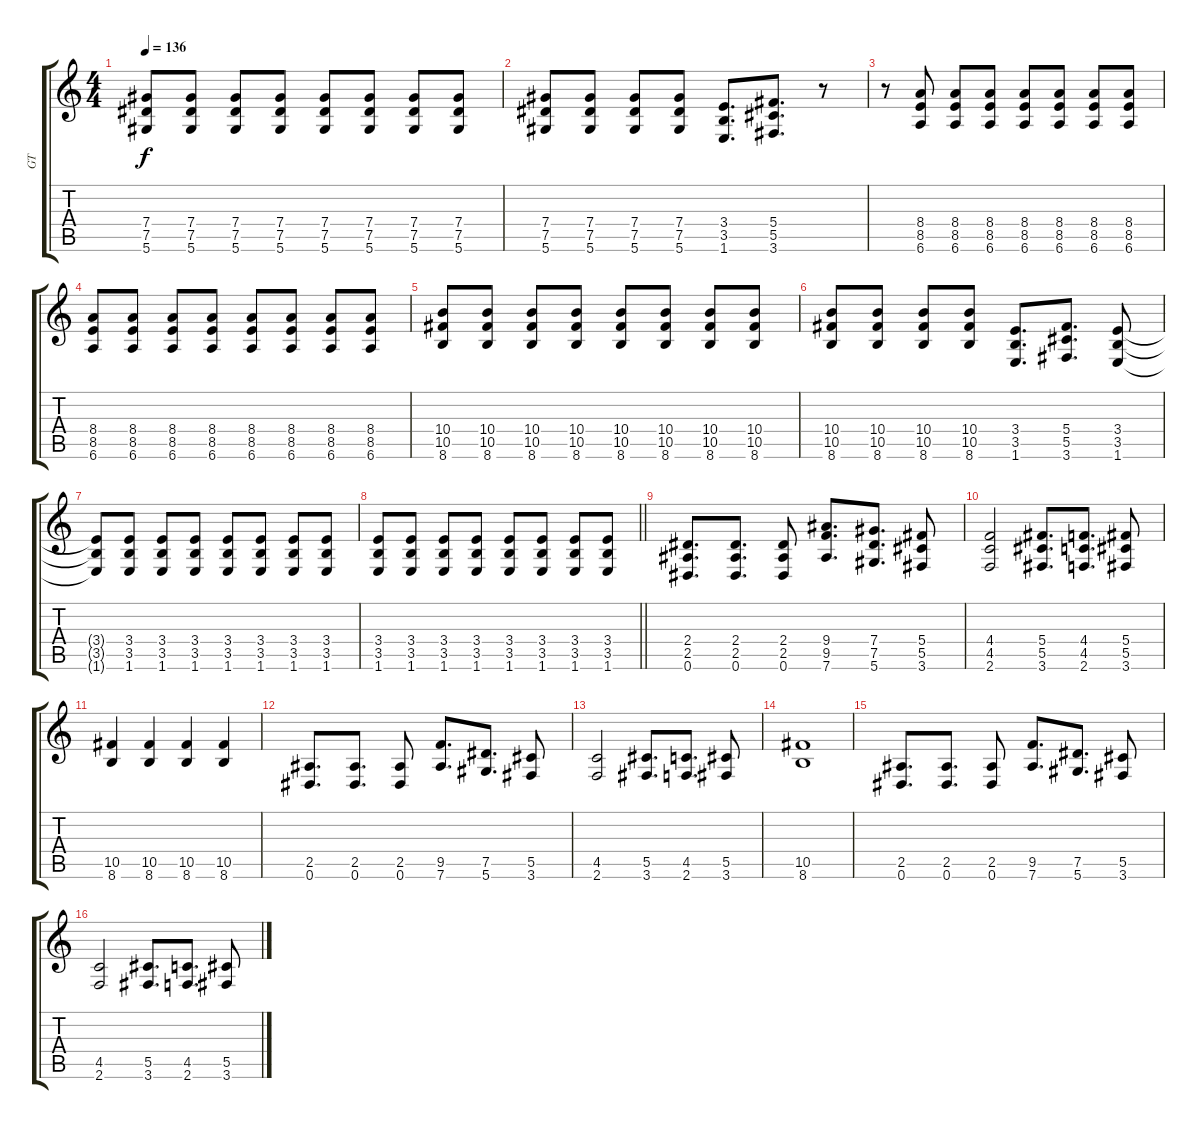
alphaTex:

\track ("GT" "GT") {instrument overdrivenguitar}
\staff {score tabs}
\tuning (Eb4 Bb3 Gb3 Db3 Ab2 Eb2) {hide}
\ts (4 4)
\tempo 136
\clef g2
\ks c
(7.4 7.5 5.6).8{dy f} (7.4 7.5 5.6).8 (7.4 7.5 5.6).8 (7.4 7.5 5.6).8 (7.4 7.5 5.6).8 (7.4 7.5 5.6).8 (7.4 7.5 5.6).8 (7.4 7.5 5.6).8 |
(7.4 7.5 5.6).8 (7.4 7.5 5.6).8 (7.4 7.5 5.6).8 (7.4 7.5 5.6).8 (3.4 3.5 1.6).8{d} (5.4 5.5 3.6).8{d} r.8 |
r.8 (8.4 8.5 6.6).8 (8.4 8.5 6.6).8 (8.4 8.5 6.6).8 (8.4 8.5 6.6).8 (8.4 8.5 6.6).8 (8.4 8.5 6.6).8 (8.4 8.5 6.6).8 |
(8.4 8.5 6.6).8 (8.4 8.5 6.6).8 (8.4 8.5 6.6).8 (8.4 8.5 6.6).8 (8.4 8.5 6.6).8 (8.4 8.5 6.6).8 (8.4 8.5 6.6).8 (8.4 8.5 6.6).8 |
(10.4 10.5 8.6).8 (10.4 10.5 8.6).8 (10.4 10.5 8.6).8 (10.4 10.5 8.6).8 (10.4 10.5 8.6).8 (10.4 10.5 8.6).8 (10.4 10.5 8.6).8 (10.4 10.5 8.6).8 |
(10.4 10.5 8.6).8 (10.4 10.5 8.6).8 (10.4 10.5 8.6).8 (10.4 10.5 8.6).8 (3.4 3.5 1.6).8{d} (5.4 5.5 3.6).8{d} (3.4 3.5 1.6).8 |
(3.4{t} 3.5{t} 1.6{t}).8 (3.4 3.5 1.6).8 (3.4 3.5 1.6).8 (3.4 3.5 1.6).8 (3.4 3.5 1.6).8 (3.4 3.5 1.6).8 (3.4 3.5 1.6).8 (3.4 3.5 1.6).8 |
\barLineRight lightlight
(3.4 3.5 1.6).8 (3.4 3.5 1.6).8 (3.4 3.5 1.6).8 (3.4 3.5 1.6).8 (3.4 3.5 1.6).8 (3.4 3.5 1.6).8 (3.4 3.5 1.6).8 (3.4 3.5 1.6).8 |
\section ("" "")
(2.4 2.5 0.6).8{d} (2.4 2.5 0.6).8{d} (2.4 2.5 0.6).8 (9.4 9.5 7.6).8{d} (7.4 7.5 5.6).8{d} (5.4 5.5 3.6).8 |
(4.4 4.5 2.6).2 (5.4 5.5 3.6).8{d} (4.4 4.5 2.6).8{d} (5.4 5.5 3.6).8 |
(10.5 8.6).4 (10.5 8.6).4 (10.5 8.6).4 (10.5 8.6).4 |
(2.5 0.6).8{d} (2.5 0.6).8{d} (2.5 0.6).8 (9.5 7.6).8{d} (7.5 5.6).8{d} (5.5 3.6).8 |
(4.5 2.6).2 (5.5 3.6).8{d} (4.5 2.6).8{d} (5.5 3.6).8 |
(10.5 8.6).1 |
(2.5 0.6).8{d} (2.5 0.6).8{d} (2.5 0.6).8 (9.5 7.6).8{d} (7.5 5.6).8{d} (5.5 3.6).8 |
(4.5 2.6).2 (5.5 3.6).8{d} (4.5 2.6).8{d} (5.5 3.6).8
